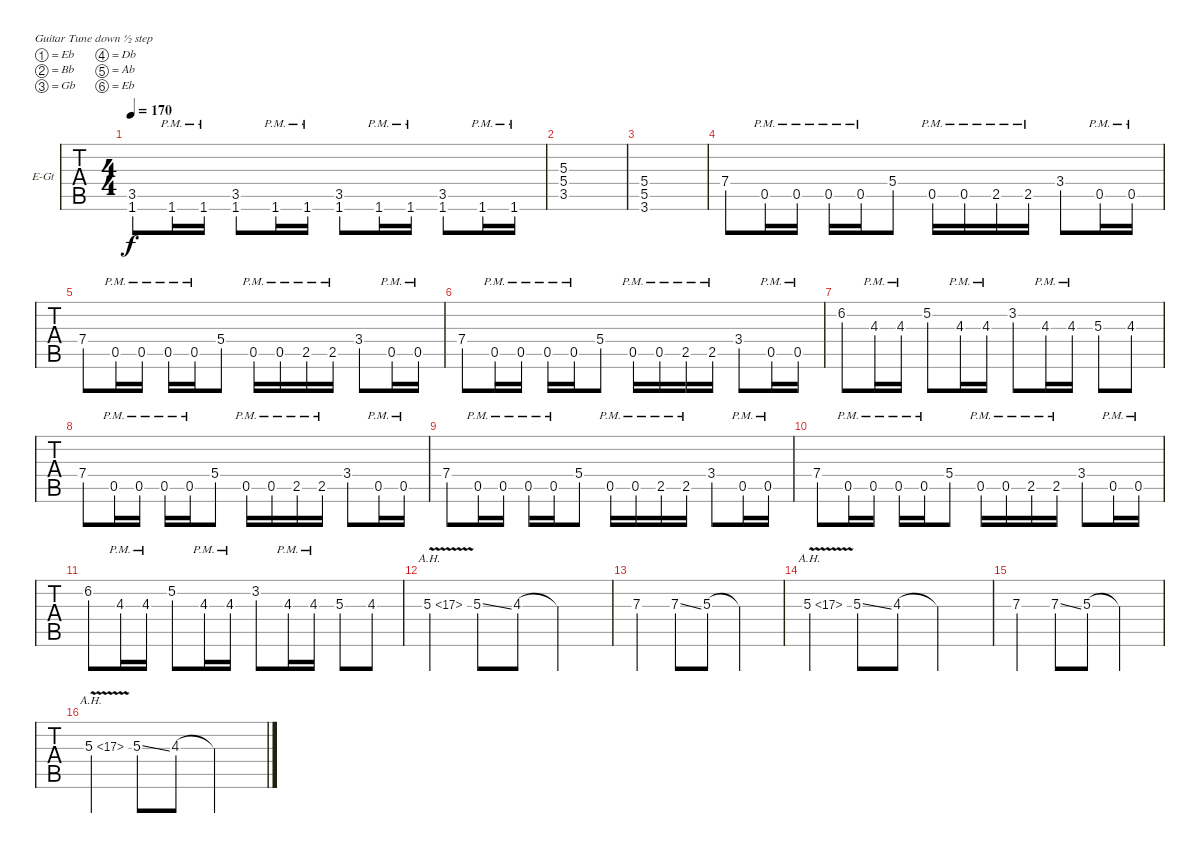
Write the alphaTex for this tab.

\bracketExtendMode groupsimilarinstruments
\firstSystemTrackNameOrientation horizontal
\otherSystemsTrackNameOrientation horizontal
\track ("Юрий Мелисов" "E-Gt") {instrument distortionguitar}
\staff {tabs}
\tuning (Eb4 Bb3 Gb3 Db3 Ab2 Eb2)
\ts (4 4)
\tempo 170
\clef g2
\ks c
(3.5 1.6).8{dy f} 1.6{pm}.16 1.6{pm}.16 (3.5 1.6).8 1.6{pm}.16 1.6{pm}.16 (3.5 1.6).8 1.6{pm}.16 1.6{pm}.16 (3.5 1.6).8 1.6{pm}.16 1.6{pm}.16 |
(5.3 5.4 3.5).1 |
(5.4 5.5 3.6).1 |
7.4.8 0.5{pm}.16 0.5{pm}.16 0.5{pm}.16 0.5{pm}.16 5.4.8 0.5{pm}.16 0.5{pm}.16 2.5{pm}.16 2.5{pm}.16 3.4.8 0.5{pm}.16 0.5{pm}.16 |
7.4.8 0.5{pm}.16 0.5{pm}.16 0.5{pm}.16 0.5{pm}.16 5.4.8 0.5{pm}.16 0.5{pm}.16 2.5{pm}.16 2.5{pm}.16 3.4.8 0.5{pm}.16 0.5{pm}.16 |
7.4.8 0.5{pm}.16 0.5{pm}.16 0.5{pm}.16 0.5{pm}.16 5.4.8 0.5{pm}.16 0.5{pm}.16 2.5{pm}.16 2.5{pm}.16 3.4.8 0.5{pm}.16 0.5{pm}.16 |
6.2.8 4.3{pm}.16 4.3{pm}.16 5.2.8 4.3{pm}.16 4.3{pm}.16 3.2.8 4.3{pm}.16 4.3{pm}.16 5.3.8 4.3.8 |
7.4.8 0.5{pm}.16 0.5{pm}.16 0.5{pm}.16 0.5{pm}.16 5.4.8 0.5{pm}.16 0.5{pm}.16 2.5{pm}.16 2.5{pm}.16 3.4.8 0.5{pm}.16 0.5{pm}.16 |
7.4.8 0.5{pm}.16 0.5{pm}.16 0.5{pm}.16 0.5{pm}.16 5.4.8 0.5{pm}.16 0.5{pm}.16 2.5{pm}.16 2.5{pm}.16 3.4.8 0.5{pm}.16 0.5{pm}.16 |
7.4.8 0.5{pm}.16 0.5{pm}.16 0.5{pm}.16 0.5{pm}.16 5.4.8 0.5{pm}.16 0.5{pm}.16 2.5{pm}.16 2.5{pm}.16 3.4.8 0.5{pm}.16 0.5{pm}.16 |
6.2.8 4.3{pm}.16 4.3{pm}.16 5.2.8 4.3{pm}.16 4.3{pm}.16 3.2.8 4.3{pm}.16 4.3{pm}.16 5.3.8 4.3.8 |
5.3{ah 12 v}.4 5.3{ss}.8 4.3.8 4.3{t}.2 |
7.3.4 7.3{ss}.8 5.3.8 5.3{t}.2 |
5.3{ah 12 v}.4 5.3{ss}.8 4.3.8 4.3{t}.2 |
7.3.4 7.3{ss}.8 5.3.8 5.3{t}.2 |
5.3{ah 12 v}.4 5.3{ss}.8 4.3.8 4.3{t}.2
